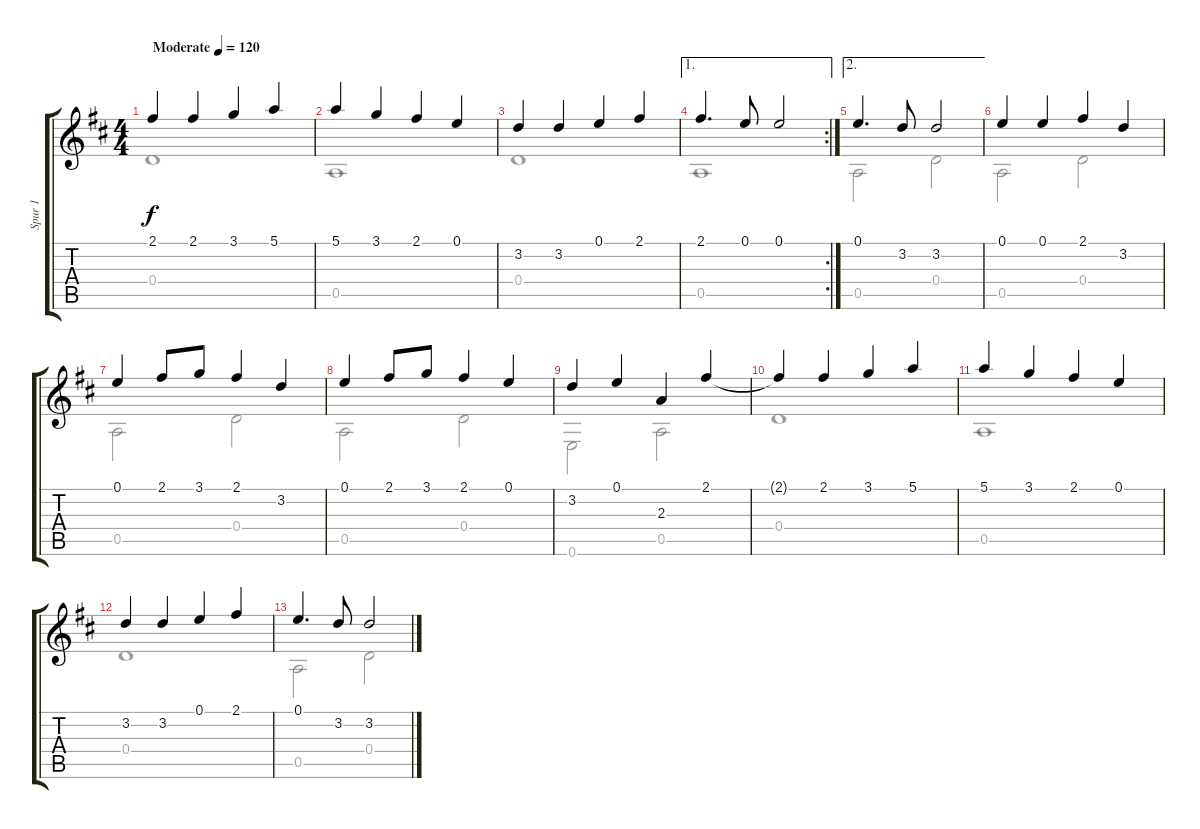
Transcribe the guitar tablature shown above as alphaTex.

\track ("Spur 1" "Spur 1") {instrument acousticguitarsteel}
\staff {score tabs}
\tuning (E4 B3 G3 D3 A2 E2) {hide}
\voice
\ts (4 4)
\tempo (120 "Moderate")
\clef g2
\ks d
2.1.4{dy f instrument acousticguitarsteel} 2.1.4 3.1.4 5.1.4 |
5.1.4 3.1.4 2.1.4 0.1.4 |
3.2.4 3.2.4 0.1.4 2.1.4 |
\ae 1
\rc 2
2.1.4{d} 0.1.8 0.1.2 |
\ae 2
0.1.4{d} 3.2.8 3.2.2 |
0.1.4 0.1.4 2.1.4 3.2.4 |
0.1.4 2.1.8 3.1.8 2.1.4 3.2.4 |
0.1.4 2.1.8 3.1.8 2.1.4 0.1.4 |
3.2.4 0.1.4 2.3.4 2.1.4 |
2.1{t}.4 2.1.4 3.1.4 5.1.4 |
5.1.4 3.1.4 2.1.4 0.1.4 |
3.2.4 3.2.4 0.1.4 2.1.4 |
0.1.4{d} 3.2.8 3.2.2
\voice
\clef g2
\ottava regular
\simile none
\ks d
0.4.1{dy f} |
0.5.1 |
0.4.1 |
0.5.1 |
0.5.2 0.4.2 |
0.5.2 0.4.2 |
0.5.2 0.4.2 |
0.5.2 0.4.2 |
0.6.2 0.5.2 |
0.4.1 |
0.5.1 |
0.4.1 |
0.5.2 0.4.2
